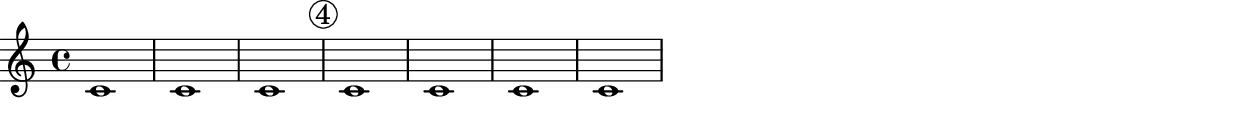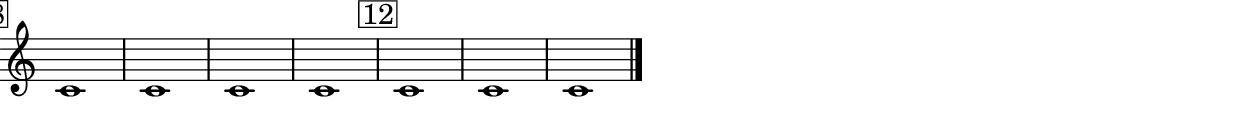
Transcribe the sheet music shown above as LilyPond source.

%% Generated by lilypond-book
%% Options: [exampleindent=10.16\mm,indent=0\mm,line-width=160\mm,paper-height=845.047\pt,paper-width=597.508\pt,papersize='(cons (* 597.508 pt) (* 845.047 pt)),quote,ragged-right]
\include "lilypond-book-preamble.ly"


% ****************************************************************
% Start cut-&-pastable-section
% ****************************************************************

#(ly:set-option 'eps-box-padding 3.000000)



\paper {
  #(set-paper-size '(cons (* 597.508 pt) (* 845.047 pt)))
  indent = 0\mm
  line-width = 160\mm
  % offset the left padding, also add 1mm as lilypond creates cropped
  % images with a little space on the right
  line-width = #(- line-width (* mm  3.000000) (* mm 1))
  line-width = 160\mm - 2.0 * 10.16\mm
  % offset the left padding, also add 1mm as lilypond creates cropped
  % images with a little space on the right
  line-width = #(- line-width (* mm  3.000000) (* mm 1))
  ragged-right = ##t
}

\layout {
  
}




% ****************************************************************
% ly snippet:
% ****************************************************************
\sourcefilename "snippets/printing-bar-numbers-inside-boxes-or-circles.ly"
\sourcefileline 0
%% DO NOT EDIT this file manually; it was automatically
%% generated from the LilyPond Wiki
%% (https://wiki.lilypond.community).
%%
%% Make any changes in the Wiki itself, or in
%% `Documentation/snippets/new/`, then run
%% `scripts/auxiliar/makelsr.pl`.
%%
%% This file is in the public domain.

\version "2.24.0"

\header {
%% Translation of GIT committish: a8a85e19654e46d725563e6deba44083ef137a2c
  texidocja = "
小節番号は四角や丸の中に表示することができます。
"
  doctitleja = "小節番号を四角や丸の中に表示する"

%% Translation of GIT committish: 2f3474d9af596d677ed5b7ce720ae4d0954a6b51
  texidocit = "
I numeri di battuta possono apparire anche all'interno di rettangoli o cerchi.

"
  doctitleit = "Numeri di battuta racchiusi in rettangoli o cerchi"

%% Translation of GIT committish: de1e42ce512f3690387cdd065109bddff1b7bd6d
  texidocfr = "
Les numéros de mesure peuvent être encadrés ou entourés d'un cercle.
"

  doctitlefr = "Inscrire le numéro de mesure dans un cadre ou un cercle"

%% Translation of GIT committish: fbf390d05408c5b842a22c122da734c54f92ca12
  texidoces = "
Los números de compás también se pueden imprimir dentro de rectángulos o de circunferencias.

"
  doctitlees = "Imprimir números de compás dentro de rectángulos o circunferencias"

%% Translation of GIT committish: 0a868be38a775ecb1ef935b079000cebbc64de40
  texidocde = "
Taktnummern können auch in Boxen oder Kreisen gesetzt werden.

"
  doctitlede = "Setzen von Taktnummern in Kästen oder Kreisen"



%% Translation of GIT committish: 8ffecf6be17c6ec2ff87cf31873121a8cce29b09
  texidocca = "
Els nombres de compàs també es poden imprimir dins de rectangles o de
circumferències. 

"
  doctitleca = "Impressió de nombre de compàs dins de rectangles o circumferències"

  categories = "Rhythms, Tweaks and overrides"

  texidoc = "
Bar numbers can also be printed inside boxes or circles.
"

  doctitle = "Printing bar numbers inside boxes or circles"
} % begin verbatim


\relative c' {
  % Center bar numbers except at the beginning of a staff.
  \override Score.BarNumber.self-alignment-X =
    #(break-alignment-list CENTER CENTER 0.3)

  % Prevent bar numbers at the end of a line and permit them elsewhere.
  \override Score.BarNumber.break-visibility = #end-of-line-invisible

  \set Score.barNumberVisibility = #(every-nth-bar-number-visible 4)

  % Increase the size of the bar number by 2.
  \override Score.BarNumber.font-size = 2

  % Draw a circle round the following bar number(s).
  \override Score.BarNumber.stencil
    = #(make-stencil-circler 0.1 0.25 ly:text-interface::print)
  \repeat unfold 7 { c1 } \break

  % Draw a box round the following bar number(s).
  \override Score.BarNumber.stencil
    = #(make-stencil-boxer 0.1 0.25 ly:text-interface::print)
  \repeat unfold 7 { c1 } \bar "|."
}



% ****************************************************************
% end ly snippet
% ****************************************************************
